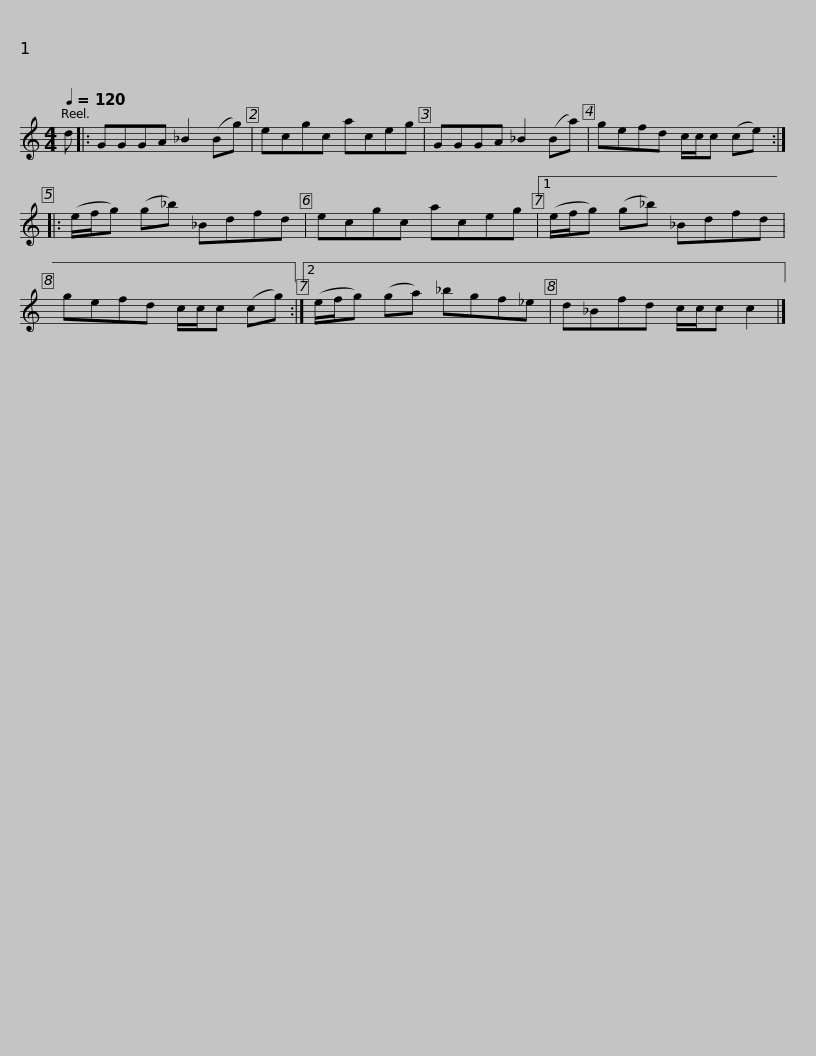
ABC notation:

X:1
L:1/8
Q:1/4=120
M:4/4
I:linebreak $
K:C
V:1 treble
V:1
 d |: GGGA _B2 (Bg) | ecgc aceg | GGGA _B2 (Ba) | gefd c/c/c (ce) :: %5
 (e/f/g) (g_b) _Bdfd |$ ecgc aceg |1 (e/f/g) (g_b) _Bdfd | gefd c/c/c (cg) :|2 (e/f/g) (ga) _bgf_e |$ %10
 d_Bfd c/c/c c2 |] %11
